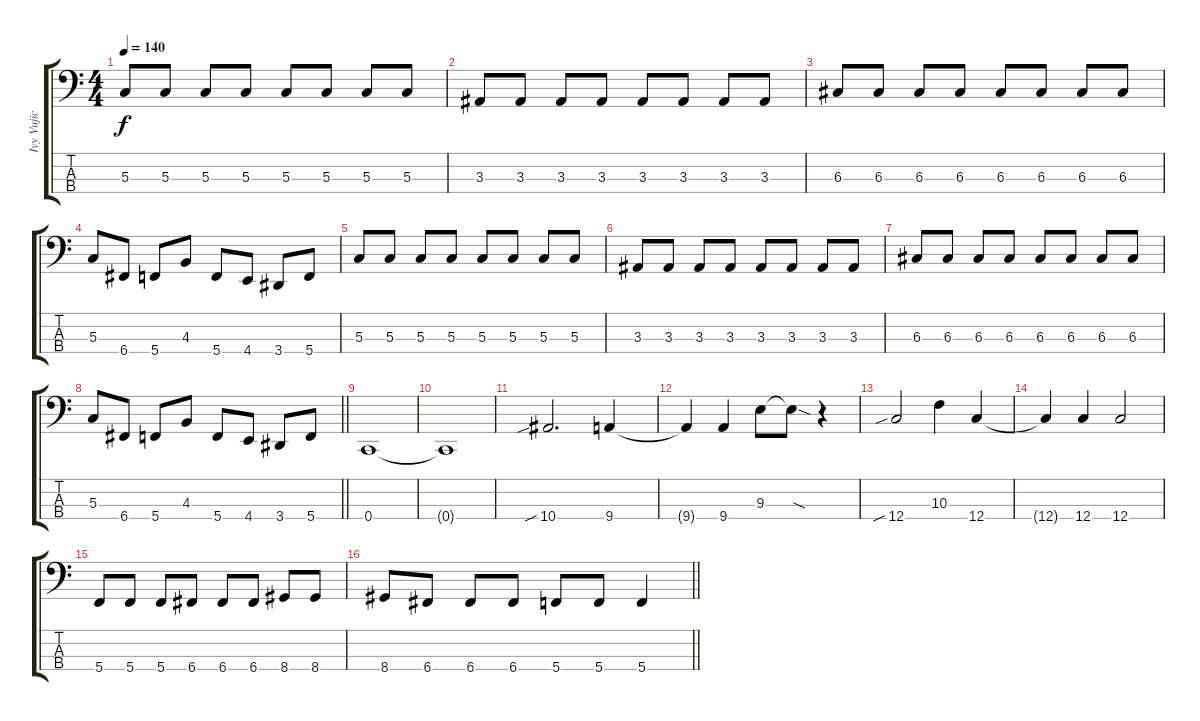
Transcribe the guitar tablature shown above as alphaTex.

\track ("Ivy Vujic" "Ivy Vujic") {instrument electricbassfinger}
\staff {score tabs}
\tuning (F2 C2 G1 C1) {hide}
\ts (4 4)
\tempo 140
\clef f4
\ks c
5.3.8{dy f} 5.3.8 5.3.8 5.3.8 5.3.8 5.3.8 5.3.8 5.3.8 |
3.3.8 3.3.8 3.3.8 3.3.8 3.3.8 3.3.8 3.3.8 3.3.8 |
6.3.8 6.3.8 6.3.8 6.3.8 6.3.8 6.3.8 6.3.8 6.3.8 |
5.3.8 6.4.8 5.4.8 4.3.8 5.4.8 4.4.8 3.4.8 5.4.8 |
5.3.8 5.3.8 5.3.8 5.3.8 5.3.8 5.3.8 5.3.8 5.3.8 |
3.3.8 3.3.8 3.3.8 3.3.8 3.3.8 3.3.8 3.3.8 3.3.8 |
6.3.8 6.3.8 6.3.8 6.3.8 6.3.8 6.3.8 6.3.8 6.3.8 |
\barLineRight lightlight
5.3.8 6.4.8 5.4.8 4.3.8 5.4.8 4.4.8 3.4.8 5.4.8 |
0.4.1 |
0.4{t}.1 |
10.4{sib}.2{d} 9.4.4 |
9.4{t}.4 9.4.4 9.3.8 9.3{sod t}.8 r.4 |
12.4{sib}.2 10.3.4 12.4.4 |
12.4{t}.4 12.4.4 12.4.2 |
5.4.8 5.4.8 5.4.8 6.4.8 6.4.8 6.4.8 8.4.8 8.4.8 |
\barLineRight lightlight
8.4.8 6.4.8 6.4.8 6.4.8 5.4.8 5.4.8 5.4.4
